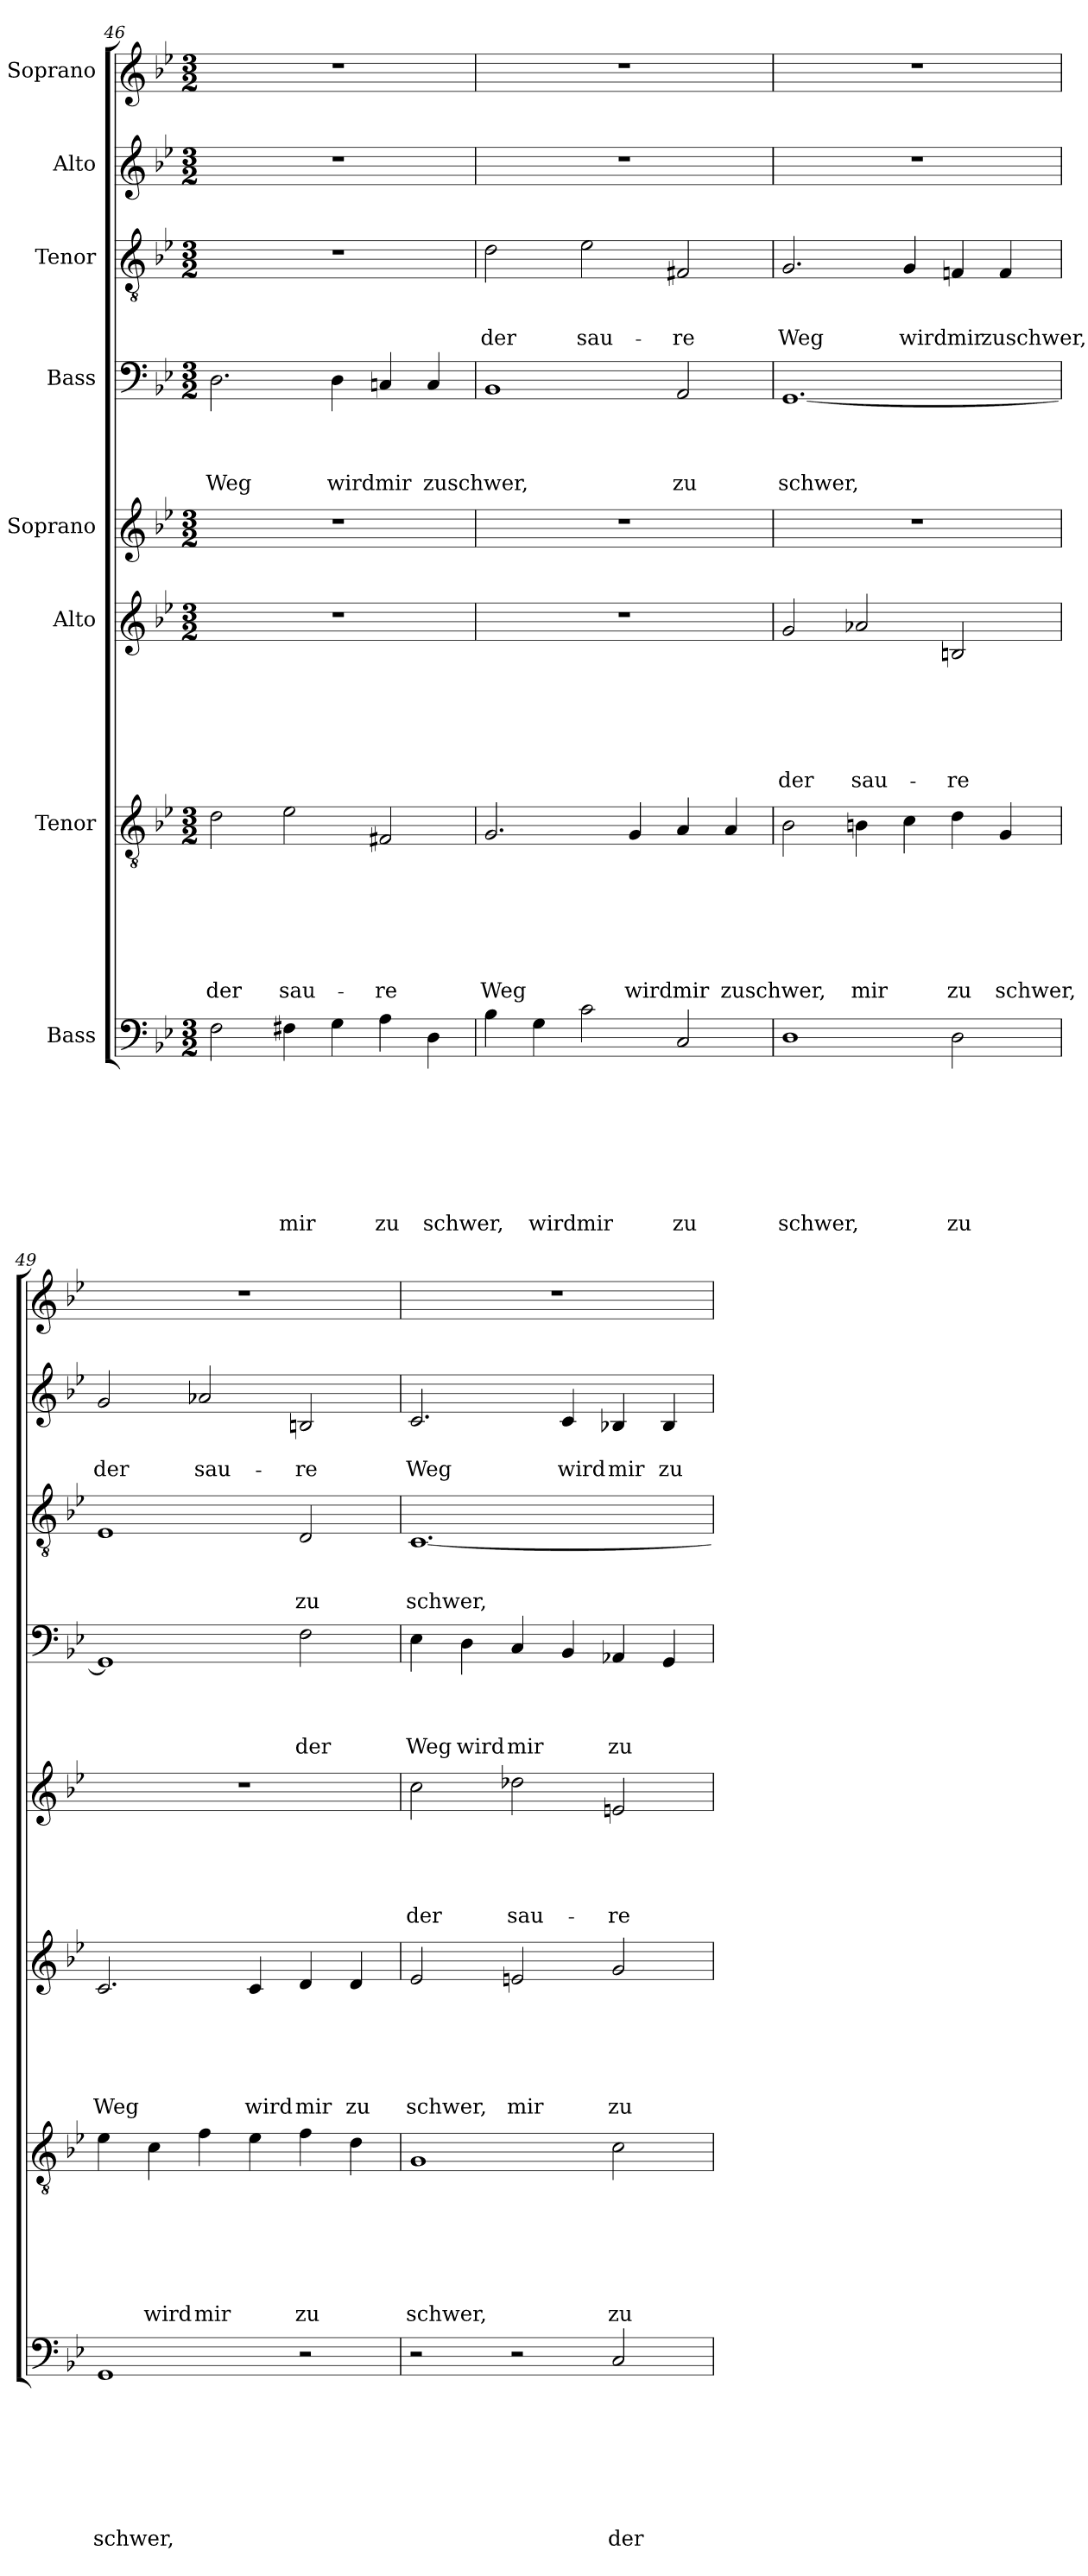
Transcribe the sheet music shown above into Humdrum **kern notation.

**kern	**text	**text	**text	**text	**text	**text	**text	**text	**kern	**text	**text	**text	**text	**text	**text	**text	**kern	**text	**text	**text	**text	**text	**text	**kern	**text	**text	**text	**text	**text	**kern	**text	**text	**text	**text	**kern	**text	**text	**text	**kern	**text	**text	**kern
*part8	*part8	*part8	*part8	*part8	*part8	*part8	*part8	*part8	*part7	*part7	*part7	*part7	*part7	*part7	*part7	*part7	*part6	*part6	*part6	*part6	*part6	*part6	*part6	*part5	*part5	*part5	*part5	*part5	*part5	*part4	*part4	*part4	*part4	*part4	*part3	*part3	*part3	*part3	*part2	*part2	*part2	*part1
*staff8	*staff8	*staff8	*staff8	*staff8	*staff8	*staff8	*staff8	*staff8	*staff7	*staff7	*staff7	*staff7	*staff7	*staff7	*staff7	*staff7	*staff6	*staff6	*staff6	*staff6	*staff6	*staff6	*staff6	*staff5	*staff5	*staff5	*staff5	*staff5	*staff5	*staff4	*staff4	*staff4	*staff4	*staff4	*staff3	*staff3	*staff3	*staff3	*staff2	*staff2	*staff2	*staff1
*I"Bass	*	*	*	*	*	*	*	*	*I"Tenor	*	*	*	*	*	*	*	*I"Alto	*	*	*	*	*	*	*I"Soprano	*	*	*	*	*	*I"Bass	*	*	*	*	*I"Tenor	*	*	*	*I"Alto	*	*	*I"Soprano
*clefF4	*	*	*	*	*	*	*	*	*clefGv2	*	*	*	*	*	*	*	*clefG2	*	*	*	*	*	*	*clefG2	*	*	*	*	*	*clefF4	*	*	*	*	*clefGv2	*	*	*	*clefG2	*	*	*clefG2
*k[b-e-]	*	*	*	*	*	*	*	*	*k[b-e-]	*	*	*	*	*	*	*	*k[b-e-]	*	*	*	*	*	*	*k[b-e-]	*	*	*	*	*	*k[b-e-]	*	*	*	*	*k[b-e-]	*	*	*	*k[b-e-]	*	*	*k[b-e-]
*B-:	*	*	*	*	*	*	*	*	*B-:	*	*	*	*	*	*	*	*B-:	*	*	*	*	*	*	*B-:	*	*	*	*	*	*B-:	*	*	*	*	*B-:	*	*	*	*B-:	*	*	*B-:
*M3/2	*	*	*	*	*	*	*	*	*M3/2	*	*	*	*	*	*	*	*M3/2	*	*	*	*	*	*	*M3/2	*	*	*	*	*	*M3/2	*	*	*	*	*M3/2	*	*	*	*M3/2	*	*	*M3/2
=46	=46	=46	=46	=46	=46	=46	=46	=46	=46	=46	=46	=46	=46	=46	=46	=46	=46	=46	=46	=46	=46	=46	=46	=46	=46	=46	=46	=46	=46	=46	=46	=46	=46	=46	=46	=46	=46	=46	=46	=46	=46	=46
!	!	!	!	!	!	!	!	!	!	!	!	!	!	!	!	!LO:LY:b	!LO:N:vis=1	!	!	!	!	!	!	!LO:N:vis=1	!	!	!	!	!	!	!	!	!	!LO:LY:b	!LO:N:vis=1	!	!	!	!LO:N:vis=1	!	!	!LO:N:vis=1
2F\	.	.	.	.	.	.	.	.	2d\	.	.	.	.	.	.	der	1.r	.	.	.	.	.	.	1.r	.	.	.	.	.	2.D\	.	.	.	Weg	1.r	.	.	.	1.r	.	.	1.r
!	!	!	!	!	!	!	!	!LO:LY:b	!	!	!	!	!	!	!	!LO:LY:b	!	!	!	!	!	!	!	!	!	!	!	!	!	!	!	!	!	!	!	!	!	!	!	!	!	!
4F#X\	.	.	.	.	.	.	.	mir	2e-\	.	.	.	.	.	.	sau-	.	.	.	.	.	.	.	.	.	.	.	.	.	.	.	.	.	.	.	.	.	.	.	.	.	.
!	!	!	!	!	!	!	!	!	!	!	!	!	!	!	!	!	!	!	!	!	!	!	!	!	!	!	!	!	!	!	!	!	!	!LO:LY:b	!	!	!	!	!	!	!	!
4G\	.	.	.	.	.	.	.	.	.	.	.	.	.	.	.	.	.	.	.	.	.	.	.	.	.	.	.	.	.	4D\	.	.	.	wird	.	.	.	.	.	.	.	.
!	!	!	!	!	!	!	!	!LO:LY:b	!	!	!	!	!	!	!	!LO:LY:b	!	!	!	!	!	!	!	!	!	!	!	!	!	!	!	!	!	!LO:LY:b	!	!	!	!	!	!	!	!
4A\	.	.	.	.	.	.	.	zu	2F#X/	.	.	.	.	.	.	-re	.	.	.	.	.	.	.	.	.	.	.	.	.	4Cn/	.	.	.	mir	.	.	.	.	.	.	.	.
!	!	!	!	!	!	!	!	!LO:LY:b	!	!	!	!	!	!	!	!	!	!	!	!	!	!	!	!	!	!	!	!	!	!	!	!	!	!LO:LY:b	!	!	!	!	!	!	!	!
4D\	.	.	.	.	.	.	.	schwer,	.	.	.	.	.	.	.	.	.	.	.	.	.	.	.	.	.	.	.	.	.	4C/	.	.	.	zuschwer,	.	.	.	.	.	.	.	.
=47	=47	=47	=47	=47	=47	=47	=47	=47	=47	=47	=47	=47	=47	=47	=47	=47	=47	=47	=47	=47	=47	=47	=47	=47	=47	=47	=47	=47	=47	=47	=47	=47	=47	=47	=47	=47	=47	=47	=47	=47	=47	=47
!	!	!	!	!	!	!	!	!	!	!	!	!	!	!	!	!LO:LY:b	!LO:N:vis=1	!	!	!	!	!	!	!LO:N:vis=1	!	!	!	!	!	!	!	!	!	!	!	!	!	!LO:LY:b	!LO:N:vis=1	!	!	!LO:N:vis=1
4B-\	.	.	.	.	.	.	.	.	2.G/	.	.	.	.	.	.	Weg	1.r	.	.	.	.	.	.	1.r	.	.	.	.	.	1BB-	.	.	.	.	2d\	.	.	der	1.r	.	.	1.r
!	!	!	!	!	!	!	!	!LO:LY:b	!	!	!	!	!	!	!	!	!	!	!	!	!	!	!	!	!	!	!	!	!	!	!	!	!	!	!	!	!	!	!	!	!	!
4G\	.	.	.	.	.	.	.	wird	.	.	.	.	.	.	.	.	.	.	.	.	.	.	.	.	.	.	.	.	.	.	.	.	.	.	.	.	.	.	.	.	.	.
!	!	!	!	!	!	!	!	!LO:LY:b	!	!	!	!	!	!	!	!	!	!	!	!	!	!	!	!	!	!	!	!	!	!	!	!	!	!	!	!	!	!LO:LY:b	!	!	!	!
2c\	.	.	.	.	.	.	.	mir	.	.	.	.	.	.	.	.	.	.	.	.	.	.	.	.	.	.	.	.	.	.	.	.	.	.	2e-\	.	.	sau-	.	.	.	.
!	!	!	!	!	!	!	!	!	!	!	!	!	!	!	!	!LO:LY:b	!	!	!	!	!	!	!	!	!	!	!	!	!	!	!	!	!	!	!	!	!	!	!	!	!	!
.	.	.	.	.	.	.	.	.	4G/	.	.	.	.	.	.	wird	.	.	.	.	.	.	.	.	.	.	.	.	.	.	.	.	.	.	.	.	.	.	.	.	.	.
!	!	!	!	!	!	!	!	!LO:LY:b	!	!	!	!	!	!	!	!LO:LY:b	!	!	!	!	!	!	!	!	!	!	!	!	!	!	!	!	!	!LO:LY:b	!	!	!	!LO:LY:b	!	!	!	!
2C/	.	.	.	.	.	.	.	zu	4A/	.	.	.	.	.	.	mir	.	.	.	.	.	.	.	.	.	.	.	.	.	2AA/	.	.	.	zu	2F#X/	.	.	-re	.	.	.	.
!	!	!	!	!	!	!	!	!	!	!	!	!	!	!	!	!LO:LY:b	!	!	!	!	!	!	!	!	!	!	!	!	!	!	!	!	!	!	!	!	!	!	!	!	!	!
.	.	.	.	.	.	.	.	.	4A/	.	.	.	.	.	.	zuschwer,	.	.	.	.	.	.	.	.	.	.	.	.	.	.	.	.	.	.	.	.	.	.	.	.	.	.
=48	=48	=48	=48	=48	=48	=48	=48	=48	=48	=48	=48	=48	=48	=48	=48	=48	=48	=48	=48	=48	=48	=48	=48	=48	=48	=48	=48	=48	=48	=48	=48	=48	=48	=48	=48	=48	=48	=48	=48	=48	=48	=48
!	!	!	!	!	!	!	!	!LO:LY:b	!	!	!	!	!	!	!	!	!	!	!	!	!	!	!LO:LY:b	!LO:N:vis=1	!	!	!	!	!	!	!	!	!	!LO:LY:b	!	!	!	!LO:LY:b	!LO:N:vis=1	!	!	!LO:N:vis=1
1D	.	.	.	.	.	.	.	schwer,	2B-\	.	.	.	.	.	.	.	2g/	.	.	.	.	.	der	1.r	.	.	.	.	.	[<1.GG	.	.	.	schwer,	2.G/	.	.	Weg	1.r	.	.	1.r
!	!	!	!	!	!	!	!	!	!	!	!	!	!	!	!	!LO:LY:b	!	!	!	!	!	!	!LO:LY:b	!	!	!	!	!	!	!	!	!	!	!	!	!	!	!	!	!	!	!
.	.	.	.	.	.	.	.	.	4Bn\	.	.	.	.	.	.	mir	2a-X/	.	.	.	.	.	sau-	.	.	.	.	.	.	.	.	.	.	.	.	.	.	.	.	.	.	.
!	!	!	!	!	!	!	!	!	!	!	!	!	!	!	!	!	!	!	!	!	!	!	!	!	!	!	!	!	!	!	!	!	!	!	!	!	!	!LO:LY:b	!	!	!	!
.	.	.	.	.	.	.	.	.	4c\	.	.	.	.	.	.	.	.	.	.	.	.	.	.	.	.	.	.	.	.	.	.	.	.	.	4G/	.	.	wird	.	.	.	.
!	!	!	!	!	!	!	!	!LO:LY:b	!	!	!	!	!	!	!	!LO:LY:b	!	!	!	!	!	!	!LO:LY:b	!	!	!	!	!	!	!	!	!	!	!	!	!	!	!LO:LY:b	!	!	!	!
2D\	.	.	.	.	.	.	.	zu	4d\	.	.	.	.	.	.	zu	2Bn/	.	.	.	.	.	-re	.	.	.	.	.	.	.	.	.	.	.	4Fn/	.	.	mir	.	.	.	.
!	!	!	!	!	!	!	!	!	!	!	!	!	!	!	!	!LO:LY:b	!	!	!	!	!	!	!	!	!	!	!	!	!	!	!	!	!	!	!	!	!	!LO:LY:b	!	!	!	!
.	.	.	.	.	.	.	.	.	4G/	.	.	.	.	.	.	schwer,	.	.	.	.	.	.	.	.	.	.	.	.	.	.	.	.	.	.	4F/	.	.	zuschwer,	.	.	.	.
=49	=49	=49	=49	=49	=49	=49	=49	=49	=49	=49	=49	=49	=49	=49	=49	=49	=49	=49	=49	=49	=49	=49	=49	=49	=49	=49	=49	=49	=49	=49	=49	=49	=49	=49	=49	=49	=49	=49	=49	=49	=49	=49
!	!	!	!	!	!	!	!	!LO:LY:b	!	!	!	!	!	!	!	!	!	!	!	!	!	!	!LO:LY:b	!LO:N:vis=1	!	!	!	!	!	!	!	!	!	!	!	!	!	!	!	!	!LO:LY:b	!LO:N:vis=1
1GG	.	.	.	.	.	.	.	schwer,	4e-\	.	.	.	.	.	.	.	2.c/	.	.	.	.	.	Weg	1.r	.	.	.	.	.	1GG]	.	.	.	.	1E-	.	.	.	2g/	.	der	1.r
!	!	!	!	!	!	!	!	!	!	!	!	!	!	!	!	!LO:LY:b	!	!	!	!	!	!	!	!	!	!	!	!	!	!	!	!	!	!	!	!	!	!	!	!	!	!
.	.	.	.	.	.	.	.	.	4c\	.	.	.	.	.	.	wird	.	.	.	.	.	.	.	.	.	.	.	.	.	.	.	.	.	.	.	.	.	.	.	.	.	.
!	!	!	!	!	!	!	!	!	!	!	!	!	!	!	!	!LO:LY:b	!	!	!	!	!	!	!	!	!	!	!	!	!	!	!	!	!	!	!	!	!	!	!	!	!LO:LY:b	!
.	.	.	.	.	.	.	.	.	4f\	.	.	.	.	.	.	mir	.	.	.	.	.	.	.	.	.	.	.	.	.	.	.	.	.	.	.	.	.	.	2a-X/	.	sau-	.
!	!	!	!	!	!	!	!	!	!	!	!	!	!	!	!	!	!	!	!	!	!	!	!LO:LY:b	!	!	!	!	!	!	!	!	!	!	!	!	!	!	!	!	!	!	!
.	.	.	.	.	.	.	.	.	4e-\	.	.	.	.	.	.	.	4c/	.	.	.	.	.	wird	.	.	.	.	.	.	.	.	.	.	.	.	.	.	.	.	.	.	.
!	!	!	!	!	!	!	!	!	!	!	!	!	!	!	!	!LO:LY:b	!	!	!	!	!	!	!LO:LY:b	!	!	!	!	!	!	!	!	!	!	!LO:LY:b	!	!	!	!LO:LY:b	!	!	!LO:LY:b	!
2r	.	.	.	.	.	.	.	.	4f\	.	.	.	.	.	.	zu	4d/	.	.	.	.	.	mir	.	.	.	.	.	.	2F\	.	.	.	der	2D/	.	.	zu	2Bn/	.	-re	.
!	!	!	!	!	!	!	!	!	!	!	!	!	!	!	!	!	!	!	!	!	!	!	!LO:LY:b	!	!	!	!	!	!	!	!	!	!	!	!	!	!	!	!	!	!	!
.	.	.	.	.	.	.	.	.	4d\	.	.	.	.	.	.	.	4d/	.	.	.	.	.	zu	.	.	.	.	.	.	.	.	.	.	.	.	.	.	.	.	.	.	.
!!LO:PB:g=z
=50	=50	=50	=50	=50	=50	=50	=50	=50	=50	=50	=50	=50	=50	=50	=50	=50	=50	=50	=50	=50	=50	=50	=50	=50	=50	=50	=50	=50	=50	=50	=50	=50	=50	=50	=50	=50	=50	=50	=50	=50	=50	=50
!	!	!	!	!	!	!	!	!	!	!	!	!	!	!	!	!LO:LY:b	!	!	!	!	!	!	!LO:LY:b	!	!	!	!	!	!LO:LY:b	!	!	!	!	!LO:LY:b	!	!	!	!LO:LY:b	!	!	!LO:LY:b	!LO:N:vis=1
2r	.	.	.	.	.	.	.	.	1G	.	.	.	.	.	.	schwer,	2e-/	.	.	.	.	.	schwer,	2cc\	.	.	.	.	der	4E-\	.	.	.	Weg	[<1.C	.	.	schwer,	2.c/	.	Weg	1.r
!	!	!	!	!	!	!	!	!	!	!	!	!	!	!	!	!	!	!	!	!	!	!	!	!	!	!	!	!	!	!	!	!	!	!LO:LY:b	!	!	!	!	!	!	!	!
.	.	.	.	.	.	.	.	.	.	.	.	.	.	.	.	.	.	.	.	.	.	.	.	.	.	.	.	.	.	4D\	.	.	.	wird	.	.	.	.	.	.	.	.
!	!	!	!	!	!	!	!	!	!	!	!	!	!	!	!	!	!	!	!	!	!	!	!LO:LY:b	!	!	!	!	!	!LO:LY:b	!	!	!	!	!LO:LY:b	!	!	!	!	!	!	!	!
2r	.	.	.	.	.	.	.	.	.	.	.	.	.	.	.	.	2en/	.	.	.	.	.	mir	2dd-X\	.	.	.	.	sau-	4C/	.	.	.	mir	.	.	.	.	.	.	.	.
!	!	!	!	!	!	!	!	!	!	!	!	!	!	!	!	!	!	!	!	!	!	!	!	!	!	!	!	!	!	!	!	!	!	!	!	!	!	!	!	!	!LO:LY:b	!
.	.	.	.	.	.	.	.	.	.	.	.	.	.	.	.	.	.	.	.	.	.	.	.	.	.	.	.	.	.	4BB-/	.	.	.	.	.	.	.	.	4c/	.	wird	.
!	!	!	!	!	!	!	!	!LO:LY:b	!	!	!	!	!	!	!	!LO:LY:b	!	!	!	!	!	!	!LO:LY:b	!	!	!	!	!	!LO:LY:b	!	!	!	!	!LO:LY:b	!	!	!	!	!	!	!LO:LY:b	!
2C/	.	.	.	.	.	.	.	der	2c\	.	.	.	.	.	.	zu	2g/	.	.	.	.	.	zu	2en/	.	.	.	.	-re	4AA-X/	.	.	.	zu	.	.	.	.	4B-X/	.	mir	.
!	!	!	!	!	!	!	!	!	!	!	!	!	!	!	!	!	!	!	!	!	!	!	!	!	!	!	!	!	!	!	!	!	!	!	!	!	!	!	!	!	!LO:LY:b	!
.	.	.	.	.	.	.	.	.	.	.	.	.	.	.	.	.	.	.	.	.	.	.	.	.	.	.	.	.	.	4GG/	.	.	.	.	.	.	.	.	4B-/	.	zu	.
=	=	=	=	=	=	=	=	=	=	=	=	=	=	=	=	=	=	=	=	=	=	=	=	=	=	=	=	=	=	=	=	=	=	=	=	=	=	=	=	=	=	=
*-	*-	*-	*-	*-	*-	*-	*-	*-	*-	*-	*-	*-	*-	*-	*-	*-	*-	*-	*-	*-	*-	*-	*-	*-	*-	*-	*-	*-	*-	*-	*-	*-	*-	*-	*-	*-	*-	*-	*-	*-	*-	*-
